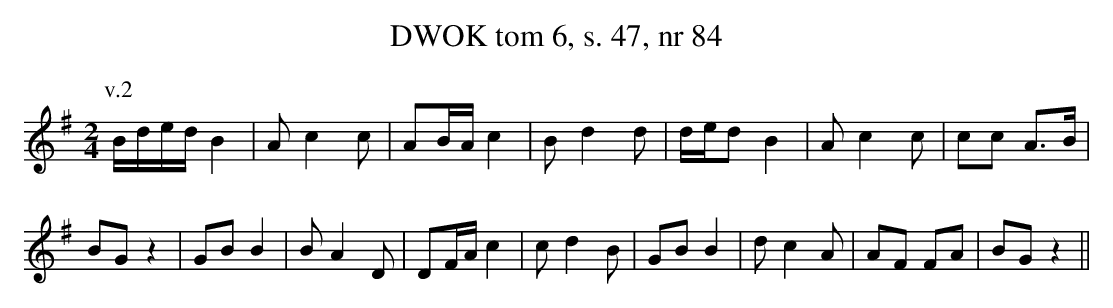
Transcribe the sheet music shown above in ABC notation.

X:1
T:DWOK tom 6, s. 47, nr 84
L:1/16
M:2/4
K:G
P:v.2
Bded B4|A2c4c2|A2BA c4|B2d4d2|ded2 B4|A2c4c2|c2c2 A3B|
B2G2 z4|G2B2 B4|B2A4D2|D2FA c4|c2d4B2|G2B2 B4|d2c4A2|A2F2 F2A2|B2G2 z4||
